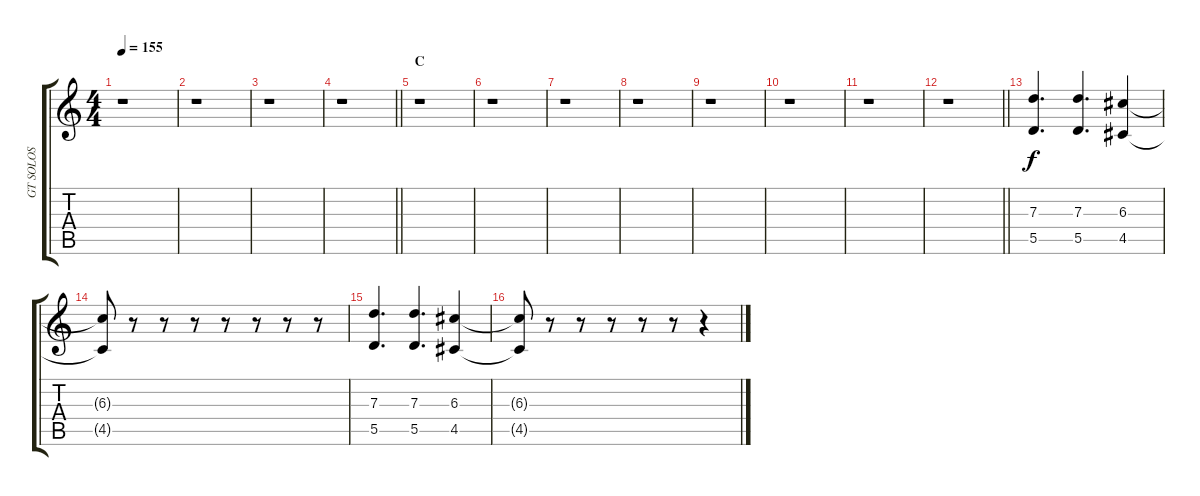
\track ("GT SOLOS" "GT SOLOS") {instrument distortionguitar}
\staff {score tabs}
\tuning (E4 B3 G3 D3 A2 E2) {hide}
\ts (4 4)
\tempo 155
\clef g2
\ks c
r.1{dy f} |
r.1 |
r.1 |
\barLineRight lightlight
r.1 |
\section ("" "C")
r.1 |
r.1 |
r.1 |
r.1 |
r.1 |
r.1 |
r.1 |
\barLineRight lightlight
r.1 |
(7.3 5.5).4{d} (7.3 5.5).4{d} (6.3 4.5).4 |
(6.3{t} 4.5{t}).8 r.8 r.8 r.8 r.8 r.8 r.8 r.8 |
(7.3 5.5).4{d} (7.3 5.5).4{d} (6.3 4.5).4 |
(6.3{t} 4.5{t}).8 r.8 r.8 r.8 r.8 r.8 r.4
